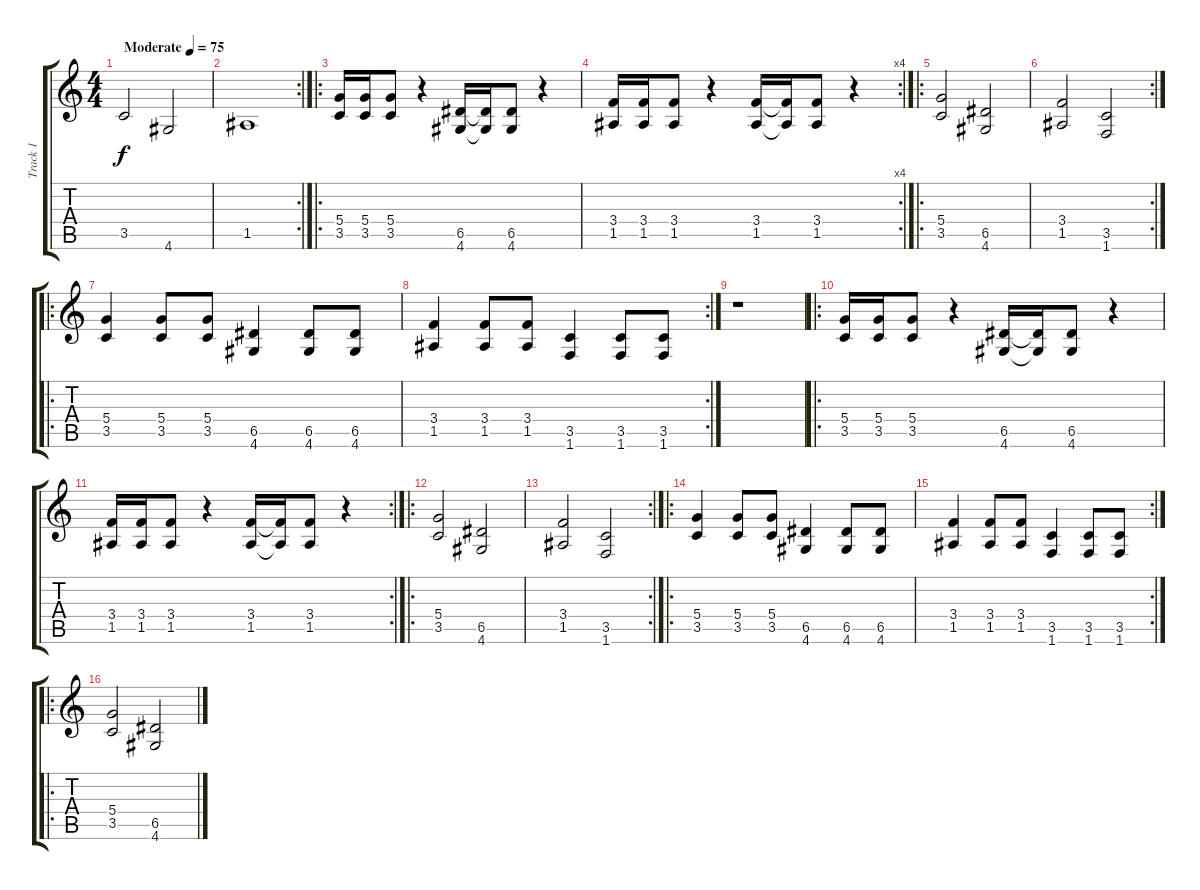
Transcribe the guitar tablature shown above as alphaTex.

\track ("Track 1" "Track 1") {instrument overdrivenguitar}
\staff {score tabs}
\tuning (E4 B3 G3 D3 A2 E2) {hide}
\ts (4 4)
\tempo (75 "Moderate")
\clef g2
\ks c
3.5.2{dy f instrument overdrivenguitar} 4.6.2 |
\rc 2
1.5.1 |
\ro
(5.4 3.5).16 (5.4 3.5).16 (5.4 3.5).8 r.4 (6.5 4.6).16 (6.5{t} 4.6{t}).16 (6.5 4.6).8 r.4 |
\rc 4
(3.4 1.5).16 (3.4 1.5).16 (3.4 1.5).8 r.4 (3.4 1.5).16 (3.4{t} 1.5{t}).16 (3.4 1.5).8 r.4 |
\ro
(5.4 3.5).2 (6.5 4.6).2 |
\rc 2
(3.4 1.5).2 (3.5 1.6).2 |
\ro
(5.4 3.5).4 (5.4 3.5).8 (5.4 3.5).8 (6.5 4.6).4 (6.5 4.6).8 (6.5 4.6).8 |
\rc 2
(3.4 1.5).4 (3.4 1.5).8 (3.4 1.5).8 (3.5 1.6).4 (3.5 1.6).8 (3.5 1.6).8 |
r.1 |
\ro
(5.4 3.5).16 (5.4 3.5).16 (5.4 3.5).8 r.4 (6.5 4.6).16 (6.5{t} 4.6{t}).16 (6.5 4.6).8 r.4 |
\rc 2
(3.4 1.5).16 (3.4 1.5).16 (3.4 1.5).8 r.4 (3.4 1.5).16 (3.4{t} 1.5{t}).16 (3.4 1.5).8 r.4 |
\ro
(5.4 3.5).2 (6.5 4.6).2 |
\rc 2
(3.4 1.5).2 (3.5 1.6).2 |
\ro
(5.4 3.5).4 (5.4 3.5).8 (5.4 3.5).8 (6.5 4.6).4 (6.5 4.6).8 (6.5 4.6).8 |
\rc 2
(3.4 1.5).4 (3.4 1.5).8 (3.4 1.5).8 (3.5 1.6).4 (3.5 1.6).8 (3.5 1.6).8 |
\ro
(5.4 3.5).2 (6.5 4.6).2
